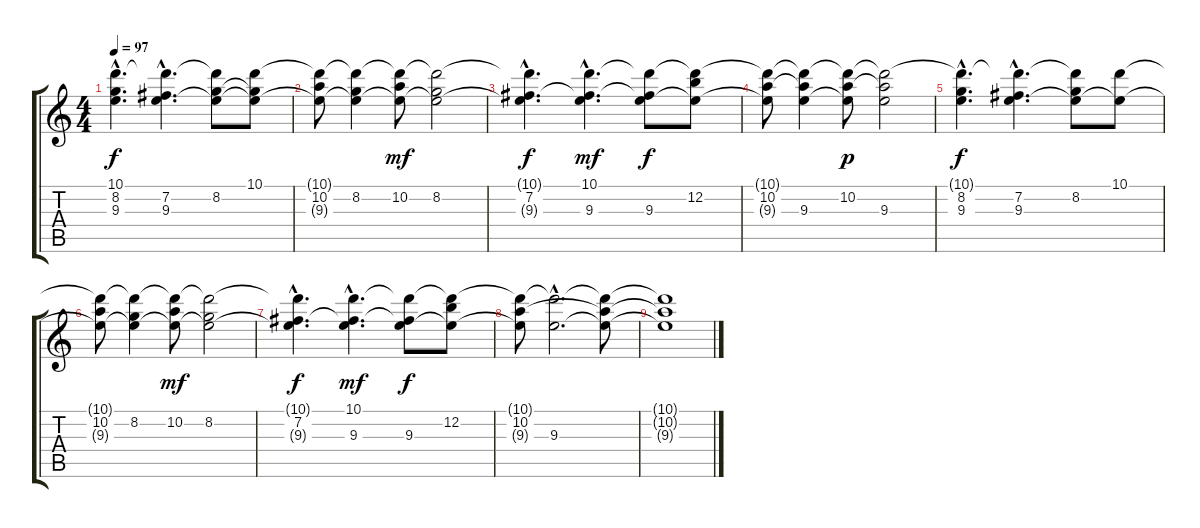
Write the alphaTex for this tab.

\track "" {instrument electricguitarclean}
\staff {score tabs}
\tuning (E4 B3 G3 D3 A2 E2) {hide}
\ts (4 4)
\tempo 97
\clef g2
\ks c
(10.1{hac t} 8.2{hac} 9.3{hac}).4{d dy f volume 5} (10.1{hac t} 7.2{hac} 9.3{hac}).4{d} (10.1{t} 8.2 9.3{t}).8 (10.1 8.2{t} 9.3{t}).8 |
(10.1{t} 10.2 9.3{t}).8{volume 4} (10.1{t} 8.2 9.3{t}).4 (10.1{t} 10.2 9.3{t}).8{dy mf} (10.1{t} 8.2 9.3{t}).2 |
(10.1{hac t} 7.2{hac} 9.3{hac t}).4{d dy f volume 3} (10.1{hac} 7.2{hac t} 9.3{hac}).4{d dy mf} (10.1{t} 7.2{t} 9.3).8{dy f} (10.1{t} 12.2 9.3{t}).8 |
(10.1{t} 10.2 9.3{t}).8{volume 2} (10.1{t} 10.2{t} 9.3).4 (10.1{t} 10.2 9.3{t}).8{dy p} (10.1{t} 10.2{t} 9.3).2 |
(10.1{hac t} 8.2{hac} 9.3{hac}).4{d dy f volume 2} (10.1{hac t} 7.2{hac} 9.3{hac}).4{d} (10.1{t} 8.2 9.3{t}).8 (10.1 9.3{t}).8 |
(10.1{t} 10.2 9.3{t}).8{volume 1} (10.1{t} 8.2 9.3{t}).4 (10.1{t} 10.2 9.3{t}).8{dy mf} (10.1{t} 8.2 9.3{t}).2 |
(10.1{hac t} 7.2{hac} 9.3{hac t}).4{d dy f volume 1} (10.1{hac} 7.2{hac t} 9.3{hac}).4{d dy mf} (10.1{t} 7.2{t} 9.3).8{dy f} (10.1{t} 12.2 9.3{t}).8 |
(10.1{t} 10.2 9.3{t}).8{volume 0} (10.1{hac t} 9.3{hac}).2{d} (10.1{t} 10.2{t} 9.3{t}).8 |
(10.1{t} 10.2{t} 9.3{t}).1
